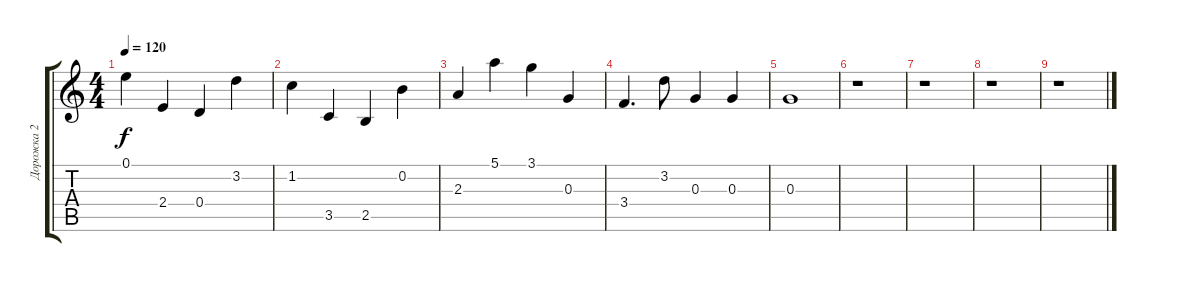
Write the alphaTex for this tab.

\track ("Дорожка 2" "Дорожка 2") {instrument acousticguitarsteel}
\staff {score tabs}
\tuning (E4 B3 G3 D3 A2 E2) {hide}
\ts (4 4)
\tempo 120
\clef g2
\ks c
0.1.4{dy f} 2.4.4 0.4.4 3.2.4 |
1.2.4 3.5.4 2.5.4 0.2.4 |
2.3.4 5.1.4 3.1.4 0.3.4 |
3.4.4{d} 3.2.8 0.3.4 0.3.4 |
0.3.1 |
r.1 |
r.1 |
r.1 |
r.1
